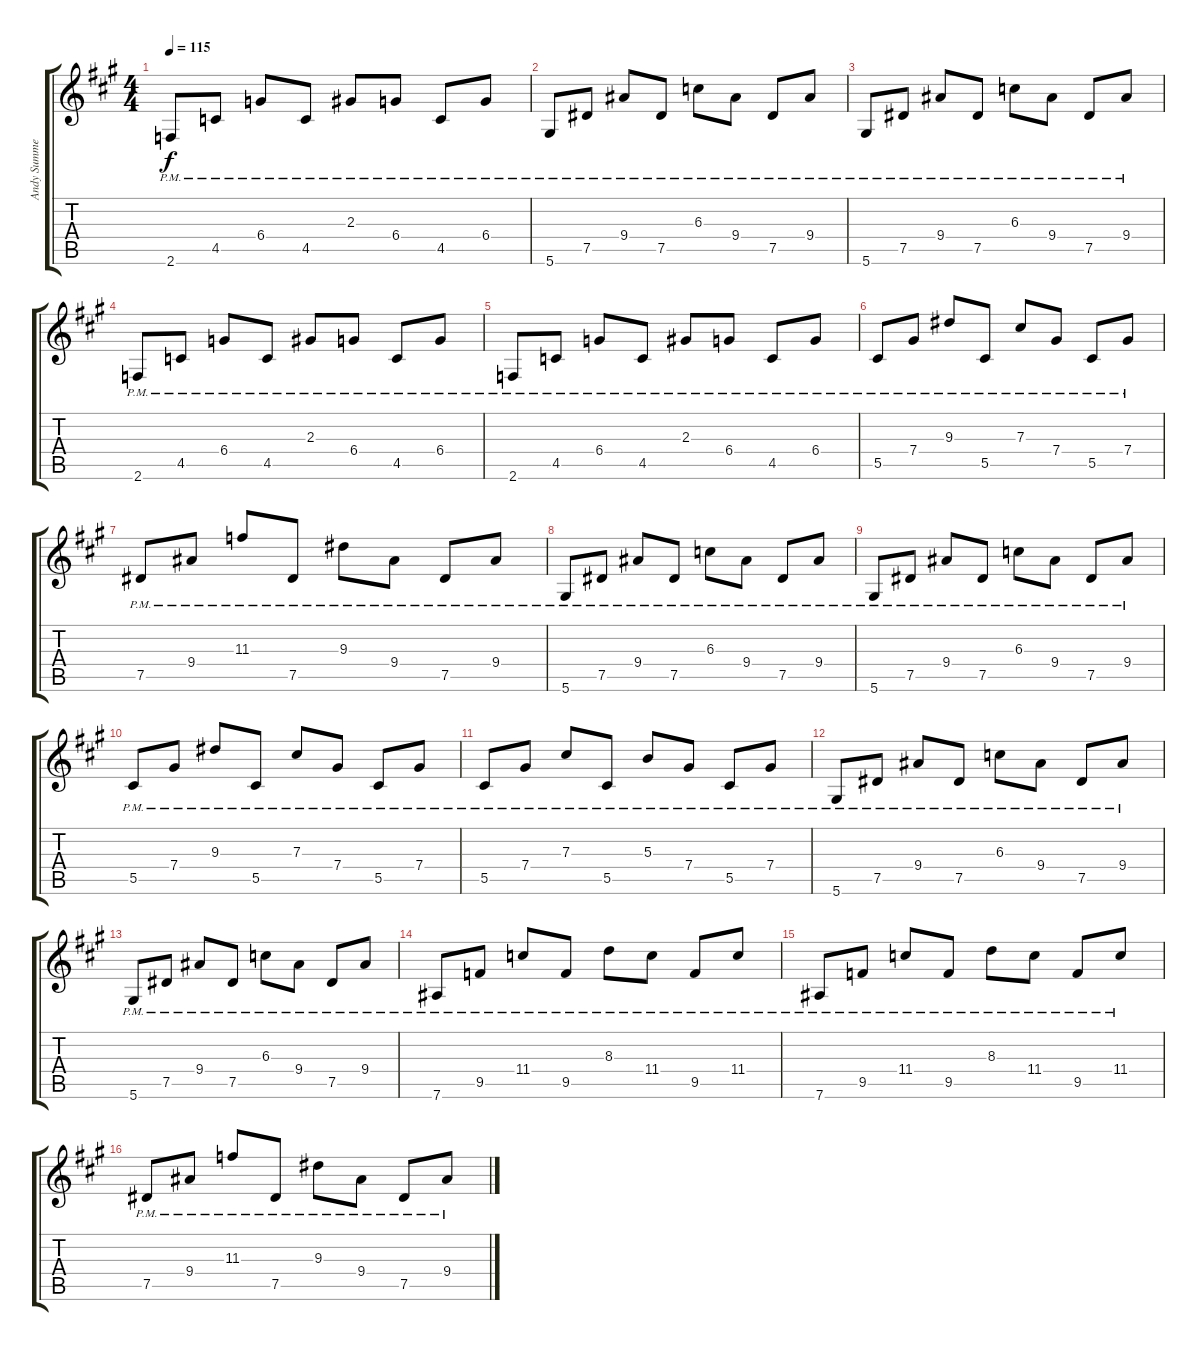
\track ("Andy Summers (P.M)" "Andy Summe") {instrument electricguitarclean}
\staff {score tabs}
\tuning (Eb4 Bb3 Gb3 Db3 Ab2 Eb2) {hide}
\ts (4 4)
\tempo 115
\clef g2
\ks a
2.6{pm}.8{dy f} 4.5{pm}.8 6.4{pm}.8 4.5{pm}.8 2.3{pm}.8 6.4{pm}.8 4.5{pm}.8 6.4{pm}.8 |
5.6{pm}.8 7.5{pm}.8 9.4{pm}.8 7.5{pm}.8 6.3{pm}.8 9.4{pm}.8 7.5{pm}.8 9.4{pm}.8 |
5.6{pm}.8 7.5{pm}.8 9.4{pm}.8 7.5{pm}.8 6.3{pm}.8 9.4{pm}.8 7.5{pm}.8 9.4{pm}.8 |
2.6{pm}.8 4.5{pm}.8 6.4{pm}.8 4.5{pm}.8 2.3{pm}.8 6.4{pm}.8 4.5{pm}.8 6.4{pm}.8 |
2.6{pm}.8 4.5{pm}.8 6.4{pm}.8 4.5{pm}.8 2.3{pm}.8 6.4{pm}.8 4.5{pm}.8 6.4{pm}.8 |
5.5{pm}.8 7.4{pm}.8 9.3{pm}.8 5.5{pm}.8 7.3{pm}.8 7.4{pm}.8 5.5{pm}.8 7.4{pm}.8 |
7.5{pm}.8 9.4{pm}.8 11.3{pm}.8 7.5{pm}.8 9.3{pm}.8 9.4{pm}.8 7.5{pm}.8 9.4{pm}.8 |
5.6{pm}.8 7.5{pm}.8 9.4{pm}.8 7.5{pm}.8 6.3{pm}.8 9.4{pm}.8 7.5{pm}.8 9.4{pm}.8 |
5.6{pm}.8 7.5{pm}.8 9.4{pm}.8 7.5{pm}.8 6.3{pm}.8 9.4{pm}.8 7.5{pm}.8 9.4{pm}.8 |
5.5{pm}.8 7.4{pm}.8 9.3{pm}.8 5.5{pm}.8 7.3{pm}.8 7.4{pm}.8 5.5{pm}.8 7.4{pm}.8 |
5.5{pm}.8 7.4{pm}.8 7.3{pm}.8 5.5{pm}.8 5.3{pm}.8 7.4{pm}.8 5.5{pm}.8 7.4{pm}.8 |
5.6{pm}.8 7.5{pm}.8 9.4{pm}.8 7.5{pm}.8 6.3{pm}.8 9.4{pm}.8 7.5{pm}.8 9.4{pm}.8 |
5.6{pm}.8 7.5{pm}.8 9.4{pm}.8 7.5{pm}.8 6.3{pm}.8 9.4{pm}.8 7.5{pm}.8 9.4{pm}.8 |
7.6{pm}.8 9.5{pm}.8 11.4{pm}.8 9.5{pm}.8 8.3{pm}.8 11.4{pm}.8 9.5{pm}.8 11.4{pm}.8 |
7.6{pm}.8 9.5{pm}.8 11.4{pm}.8 9.5{pm}.8 8.3{pm}.8 11.4{pm}.8 9.5{pm}.8 11.4{pm}.8 |
7.5{pm}.8 9.4{pm}.8 11.3{pm}.8 7.5{pm}.8 9.3{pm}.8 9.4{pm}.8 7.5{pm}.8 9.4{pm}.8
